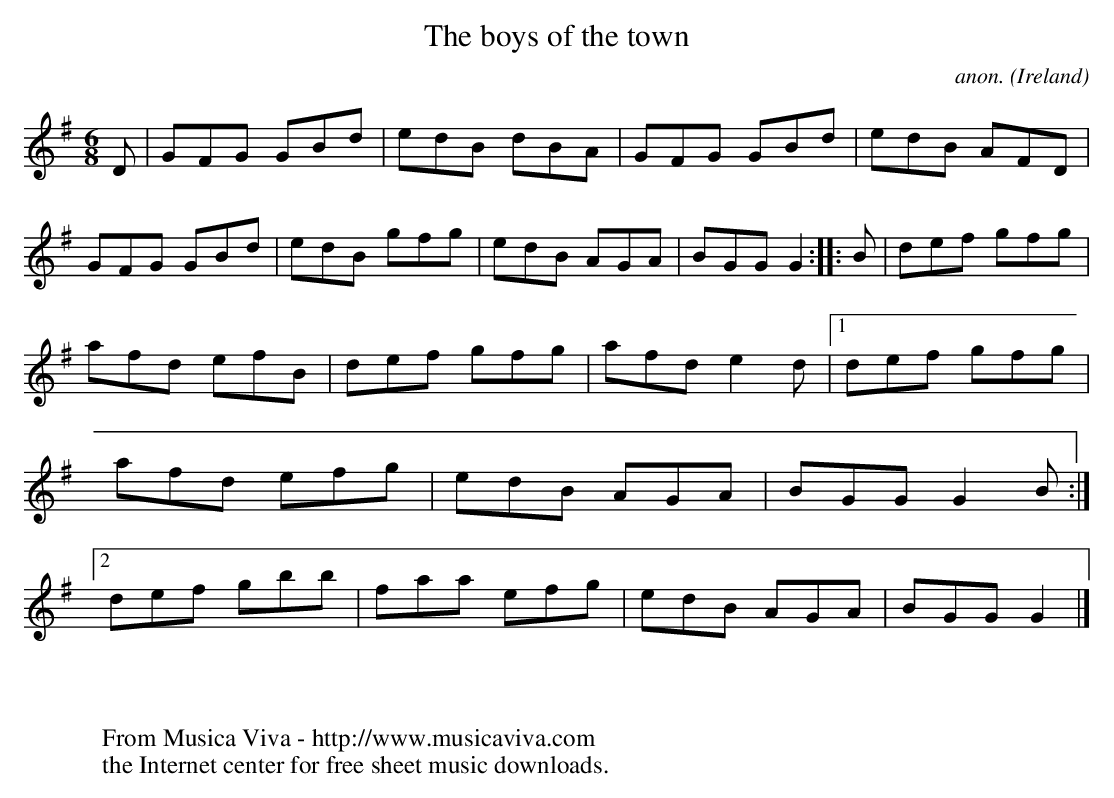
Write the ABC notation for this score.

X:1
T:The boys of the town
C:anon.
O:Ireland
M:6/8
L:1/8
K:G
D|GFG GBd|edB dBA|GFG GBd|edB AFD|GFG GBd|edB gfg|edB AGA|BGG G2::B|def gfg|
afd efB|def gfg|afd e2d|[1 def gfg|afd efg|edB AGA|BGG G2B:|[2 def gbb|faa efg|edB AGA|BGG G2|]
W:
W:
W: From Musica Viva - http://www.musicaviva.com
W: the Internet center for free sheet music downloads.
